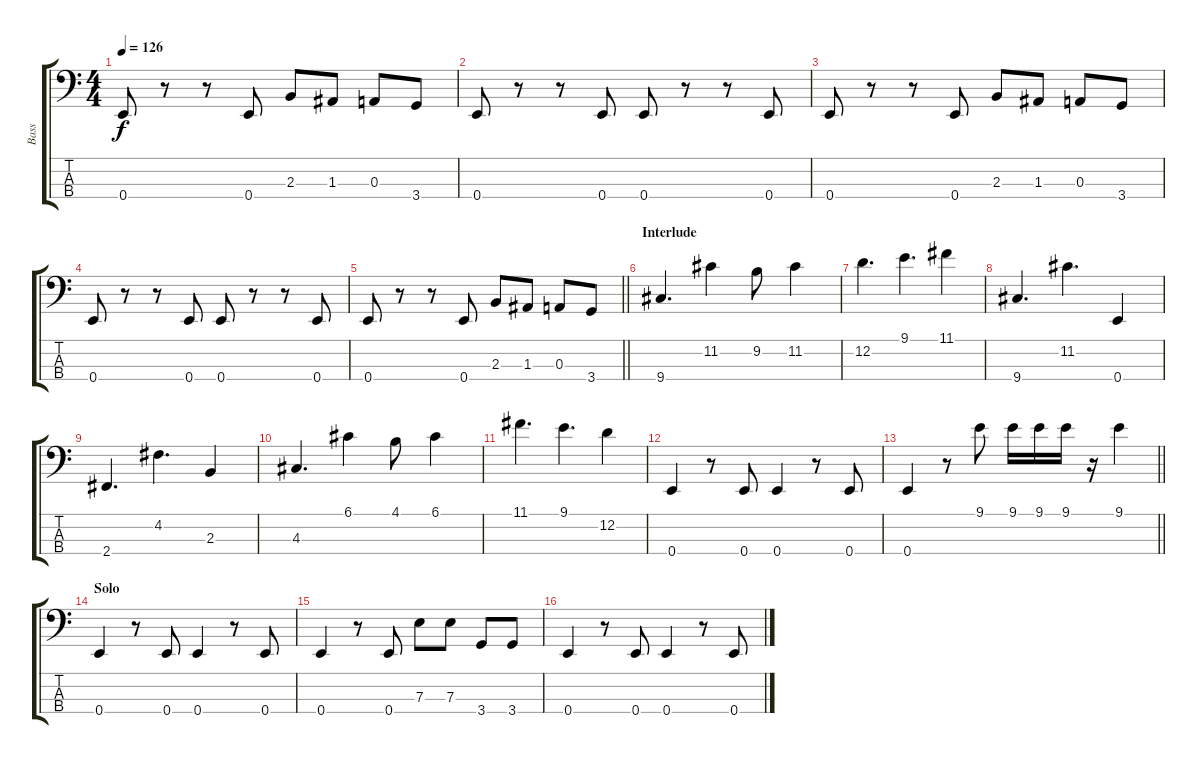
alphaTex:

\track ("Bass" "Bass") {instrument electricbassfinger}
\staff {score tabs}
\tuning (G2 D2 A1 E1) {hide}
\ts (4 4)
\tempo 126
\clef f4
\ks c
0.4.8{dy f} r.8 r.8 0.4.8 2.3.8 1.3.8 0.3.8 3.4.8 |
0.4.8 r.8 r.8 0.4.8 0.4.8 r.8 r.8 0.4.8 |
0.4.8 r.8 r.8 0.4.8 2.3.8 1.3.8 0.3.8 3.4.8 |
0.4.8 r.8 r.8 0.4.8 0.4.8 r.8 r.8 0.4.8 |
\barLineRight lightlight
0.4.8 r.8 r.8 0.4.8 2.3.8 1.3.8 0.3.8 3.4.8 |
\section ("" "Interlude")
9.4.4{d} 11.2.4 9.2.8 11.2.4 |
12.2.4{d} 9.1.4{d} 11.1.4 |
9.4.4{d} 11.2.4{d} 0.4.4 |
2.4.4{d} 4.2.4{d} 2.3.4 |
4.3.4{d} 6.1.4 4.1.8 6.1.4 |
11.1.4{d} 9.1.4{d} 12.2.4 |
0.4.4 r.8 0.4.8 0.4.4 r.8 0.4.8 |
\barLineRight lightlight
0.4.4 r.8 9.1.8 9.1.16 9.1.16 9.1.16 r.16 9.1.4 |
\section ("" "Solo")
0.4.4 r.8 0.4.8 0.4.4 r.8 0.4.8 |
0.4.4 r.8 0.4.8 7.3.8 7.3.8 3.4.8 3.4.8 |
0.4.4 r.8 0.4.8 0.4.4 r.8 0.4.8
